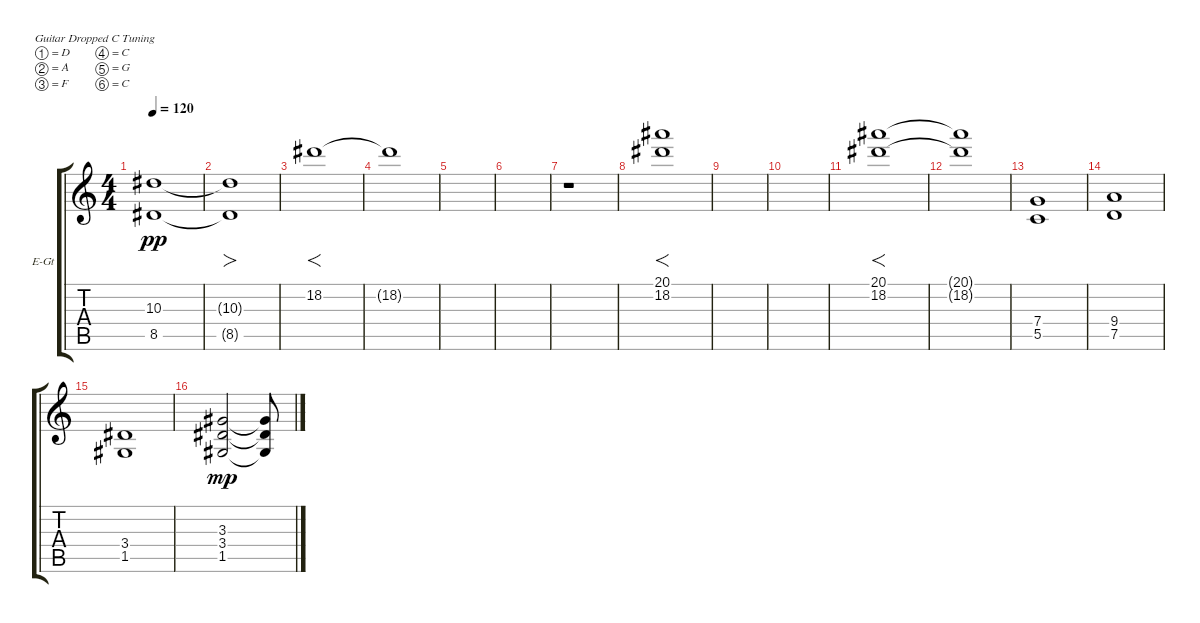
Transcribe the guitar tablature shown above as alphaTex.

\bracketExtendMode groupsimilarinstruments
\firstSystemTrackNameOrientation horizontal
\otherSystemsTrackNameOrientation horizontal
\track ("Electric Guitar" "E-Gt") {instrument distortionguitar}
\staff {score tabs}
\tuning (D4 A3 F3 C3 G2 C2)
\ts (4 4)
\tempo 120
\clef g2
\ks c
(8.5 10.3).1{dy pp} |
(10.3{t} 8.5{t}).1{fo} |
18.2.1{f} |
18.2{t}.1 |
|
|
r.1 |
(20.1 18.2).1{f} |
|
|
(20.1 18.2).1{f} |
(20.1{t} 18.2{t}).1 |
(5.5 7.4).1 |
(9.4 7.5).1 |
(1.5 3.4).1 |
(1.5 3.4 3.3).2{dy mp} (3.3{t} 3.4{t} 1.5{t}).8
